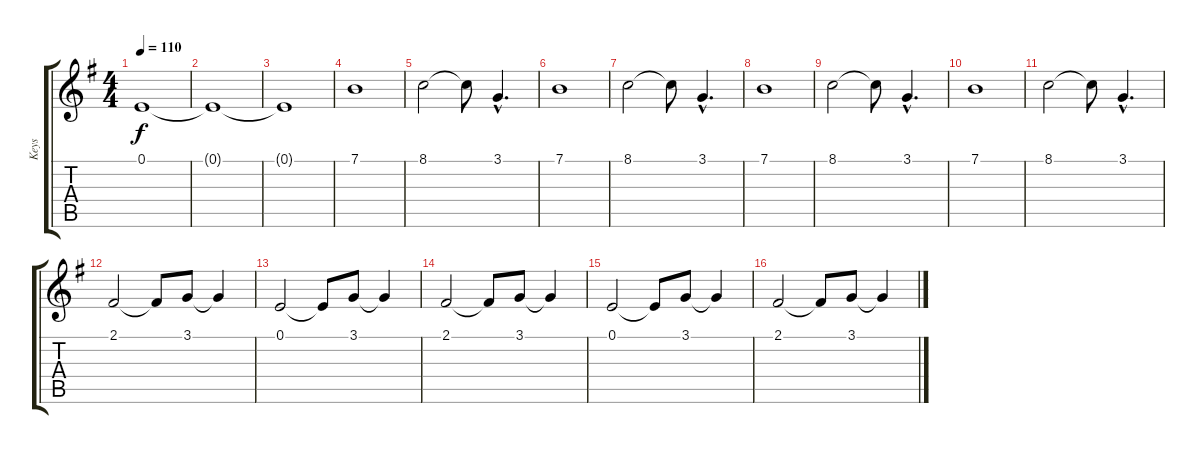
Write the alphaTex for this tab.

\track ("Keys" "Keys") {instrument voiceoohs}
\staff {score tabs}
\tuning (E4 B3 G3 D3 A2 E2) {hide}
\ts (4 4)
\tempo 110
\clef g2
\ks eminor
0.1{t}.1{dy f} |
0.1{t}.1 |
0.1{t}.1 |
7.1.1 |
8.1.2 8.1{t}.8 3.1{hac}.4{d} |
7.1.1 |
8.1.2 8.1{t}.8 3.1{hac}.4{d} |
7.1.1 |
8.1.2 8.1{t}.8 3.1{hac}.4{d} |
7.1.1 |
8.1.2 8.1{t}.8 3.1{hac}.4{d} |
2.1.2 2.1{t}.8 3.1.8 3.1{t}.4 |
0.1.2 0.1{t}.8 3.1.8 3.1{t}.4 |
2.1.2 2.1{t}.8 3.1.8 3.1{t}.4 |
0.1.2 0.1{t}.8 3.1.8 3.1{t}.4 |
2.1.2 2.1{t}.8 3.1.8 3.1{t}.4
